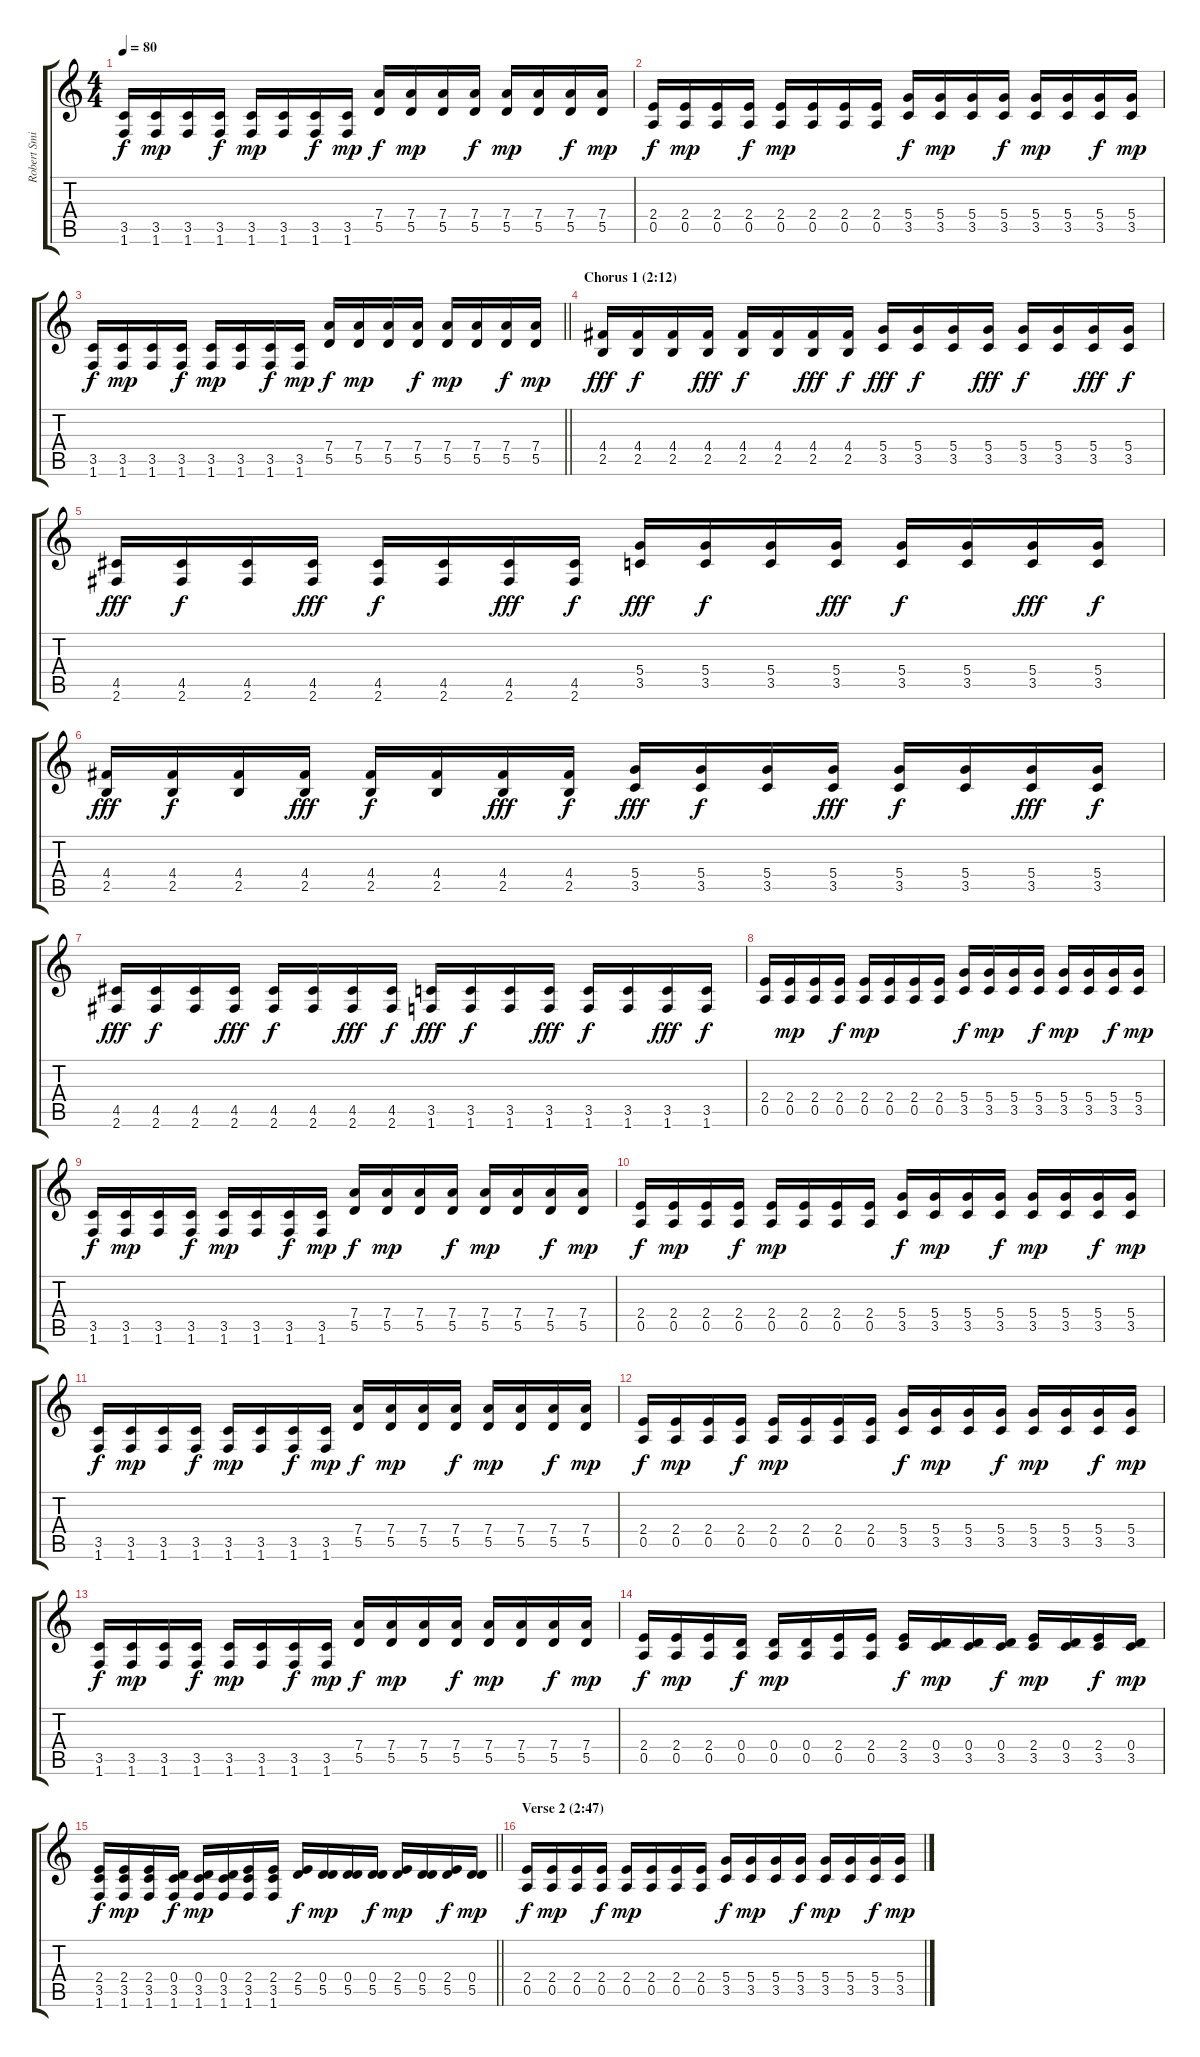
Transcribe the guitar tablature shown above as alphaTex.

\track ("Robert Smith (guitar 1)" "Robert Smi") {instrument electricguitarclean}
\staff {score tabs}
\tuning (E4 B3 G3 D3 A2 E2) {hide}
\ts (4 4)
\tempo 80
\clef g2
\ks c
(3.5 1.6).16{dy f} (3.5 1.6).16{dy mp} (3.5 1.6).16 (3.5 1.6).16{dy f} (3.5 1.6).16{dy mp} (3.5 1.6).16 (3.5 1.6).16{dy f} (3.5 1.6).16{dy mp} (7.4 5.5).16{dy f} (7.4 5.5).16{dy mp} (7.4 5.5).16 (7.4 5.5).16{dy f} (7.4 5.5).16{dy mp} (7.4 5.5).16 (7.4 5.5).16{dy f} (7.4 5.5).16{dy mp} |
(2.4 0.5).16{dy f} (2.4 0.5).16{dy mp} (2.4 0.5).16 (2.4 0.5).16{dy f} (2.4 0.5).16{dy mp} (2.4 0.5).16 (2.4 0.5).16 (2.4 0.5).16 (5.4 3.5).16{dy f} (5.4 3.5).16{dy mp} (5.4 3.5).16 (5.4 3.5).16{dy f} (5.4 3.5).16{dy mp} (5.4 3.5).16 (5.4 3.5).16{dy f} (5.4 3.5).16{dy mp} |
\barLineRight lightlight
(3.5 1.6).16{dy f} (3.5 1.6).16{dy mp} (3.5 1.6).16 (3.5 1.6).16{dy f} (3.5 1.6).16{dy mp} (3.5 1.6).16 (3.5 1.6).16{dy f} (3.5 1.6).16{dy mp} (7.4 5.5).16{dy f} (7.4 5.5).16{dy mp} (7.4 5.5).16 (7.4 5.5).16{dy f} (7.4 5.5).16{dy mp} (7.4 5.5).16 (7.4 5.5).16{dy f} (7.4 5.5).16{dy mp} |
\section ("" "Chorus 1 (2:12)")
(4.4 2.5).16{dy fff} (4.4 2.5).16{dy f} (4.4 2.5).16 (4.4 2.5).16{dy fff} (4.4 2.5).16{dy f} (4.4 2.5).16 (4.4 2.5).16{dy fff} (4.4 2.5).16{dy f} (5.4 3.5).16{dy fff} (5.4 3.5).16{dy f} (5.4 3.5).16 (5.4 3.5).16{dy fff} (5.4 3.5).16{dy f} (5.4 3.5).16 (5.4 3.5).16{dy fff} (5.4 3.5).16{dy f} |
(4.5 2.6).16{dy fff} (4.5 2.6).16{dy f} (4.5 2.6).16 (4.5 2.6).16{dy fff} (4.5 2.6).16{dy f} (4.5 2.6).16 (4.5 2.6).16{dy fff} (4.5 2.6).16{dy f} (5.4 3.5).16{dy fff} (5.4 3.5).16{dy f} (5.4 3.5).16 (5.4 3.5).16{dy fff} (5.4 3.5).16{dy f} (5.4 3.5).16 (5.4 3.5).16{dy fff} (5.4 3.5).16{dy f} |
(4.4 2.5).16{dy fff} (4.4 2.5).16{dy f} (4.4 2.5).16 (4.4 2.5).16{dy fff} (4.4 2.5).16{dy f} (4.4 2.5).16 (4.4 2.5).16{dy fff} (4.4 2.5).16{dy f} (5.4 3.5).16{dy fff} (5.4 3.5).16{dy f} (5.4 3.5).16 (5.4 3.5).16{dy fff} (5.4 3.5).16{dy f} (5.4 3.5).16 (5.4 3.5).16{dy fff} (5.4 3.5).16{dy f} |
(4.5 2.6).16{dy fff} (4.5 2.6).16{dy f} (4.5 2.6).16 (4.5 2.6).16{dy fff} (4.5 2.6).16{dy f} (4.5 2.6).16 (4.5 2.6).16{dy fff} (4.5 2.6).16{dy f} (3.5 1.6).16{dy fff} (3.5 1.6).16{dy f} (3.5 1.6).16 (3.5 1.6).16{dy fff} (3.5 1.6).16{dy f} (3.5 1.6).16 (3.5 1.6).16{dy fff} (3.5 1.6).16{dy f} |
(2.4 0.5).16 (2.4 0.5).16{dy mp} (2.4 0.5).16 (2.4 0.5).16{dy f} (2.4 0.5).16{dy mp} (2.4 0.5).16 (2.4 0.5).16 (2.4 0.5).16 (5.4 3.5).16{dy f} (5.4 3.5).16{dy mp} (5.4 3.5).16 (5.4 3.5).16{dy f} (5.4 3.5).16{dy mp} (5.4 3.5).16 (5.4 3.5).16{dy f} (5.4 3.5).16{dy mp} |
(3.5 1.6).16{dy f} (3.5 1.6).16{dy mp} (3.5 1.6).16 (3.5 1.6).16{dy f} (3.5 1.6).16{dy mp} (3.5 1.6).16 (3.5 1.6).16{dy f} (3.5 1.6).16{dy mp} (7.4 5.5).16{dy f} (7.4 5.5).16{dy mp} (7.4 5.5).16 (7.4 5.5).16{dy f} (7.4 5.5).16{dy mp} (7.4 5.5).16 (7.4 5.5).16{dy f} (7.4 5.5).16{dy mp} |
(2.4 0.5).16{dy f} (2.4 0.5).16{dy mp} (2.4 0.5).16 (2.4 0.5).16{dy f} (2.4 0.5).16{dy mp} (2.4 0.5).16 (2.4 0.5).16 (2.4 0.5).16 (5.4 3.5).16{dy f} (5.4 3.5).16{dy mp} (5.4 3.5).16 (5.4 3.5).16{dy f} (5.4 3.5).16{dy mp} (5.4 3.5).16 (5.4 3.5).16{dy f} (5.4 3.5).16{dy mp} |
(3.5 1.6).16{dy f} (3.5 1.6).16{dy mp} (3.5 1.6).16 (3.5 1.6).16{dy f} (3.5 1.6).16{dy mp} (3.5 1.6).16 (3.5 1.6).16{dy f} (3.5 1.6).16{dy mp} (7.4 5.5).16{dy f} (7.4 5.5).16{dy mp} (7.4 5.5).16 (7.4 5.5).16{dy f} (7.4 5.5).16{dy mp} (7.4 5.5).16 (7.4 5.5).16{dy f} (7.4 5.5).16{dy mp} |
(2.4 0.5).16{dy f} (2.4 0.5).16{dy mp} (2.4 0.5).16 (2.4 0.5).16{dy f} (2.4 0.5).16{dy mp} (2.4 0.5).16 (2.4 0.5).16 (2.4 0.5).16 (5.4 3.5).16{dy f} (5.4 3.5).16{dy mp} (5.4 3.5).16 (5.4 3.5).16{dy f} (5.4 3.5).16{dy mp} (5.4 3.5).16 (5.4 3.5).16{dy f} (5.4 3.5).16{dy mp} |
(3.5 1.6).16{dy f} (3.5 1.6).16{dy mp} (3.5 1.6).16 (3.5 1.6).16{dy f} (3.5 1.6).16{dy mp} (3.5 1.6).16 (3.5 1.6).16{dy f} (3.5 1.6).16{dy mp} (7.4 5.5).16{dy f} (7.4 5.5).16{dy mp} (7.4 5.5).16 (7.4 5.5).16{dy f} (7.4 5.5).16{dy mp} (7.4 5.5).16 (7.4 5.5).16{dy f} (7.4 5.5).16{dy mp} |
(2.4 0.5).16{dy f} (2.4 0.5).16{dy mp} (2.4 0.5).16 (0.4 0.5).16{dy f} (0.4 0.5).16{dy mp} (0.4 0.5).16 (2.4 0.5).16 (2.4 0.5).16 (2.4 3.5).16{dy f} (0.4 3.5).16{dy mp} (0.4 3.5).16 (0.4 3.5).16{dy f} (2.4 3.5).16{dy mp} (0.4 3.5).16 (2.4 3.5).16{dy f} (0.4 3.5).16{dy mp} |
\barLineRight lightlight
(2.4 3.5 1.6).16{dy f} (2.4 3.5 1.6).16{dy mp} (2.4 3.5 1.6).16 (0.4 3.5 1.6).16{dy f} (0.4 3.5 1.6).16{dy mp} (0.4 3.5 1.6).16 (2.4 3.5 1.6).16 (2.4 3.5 1.6).16 (2.4 5.5).16{dy f} (0.4 5.5).16{dy mp} (0.4 5.5).16 (0.4 5.5).16{dy f} (2.4 5.5).16{dy mp} (0.4 5.5).16 (2.4 5.5).16{dy f} (0.4 5.5).16{dy mp} |
\section ("" "Verse 2 (2:47)")
(2.4 0.5).16{dy f} (2.4 0.5).16{dy mp} (2.4 0.5).16 (2.4 0.5).16{dy f} (2.4 0.5).16{dy mp} (2.4 0.5).16 (2.4 0.5).16 (2.4 0.5).16 (5.4 3.5).16{dy f} (5.4 3.5).16{dy mp} (5.4 3.5).16 (5.4 3.5).16{dy f} (5.4 3.5).16{dy mp} (5.4 3.5).16 (5.4 3.5).16{dy f} (5.4 3.5).16{dy mp}
